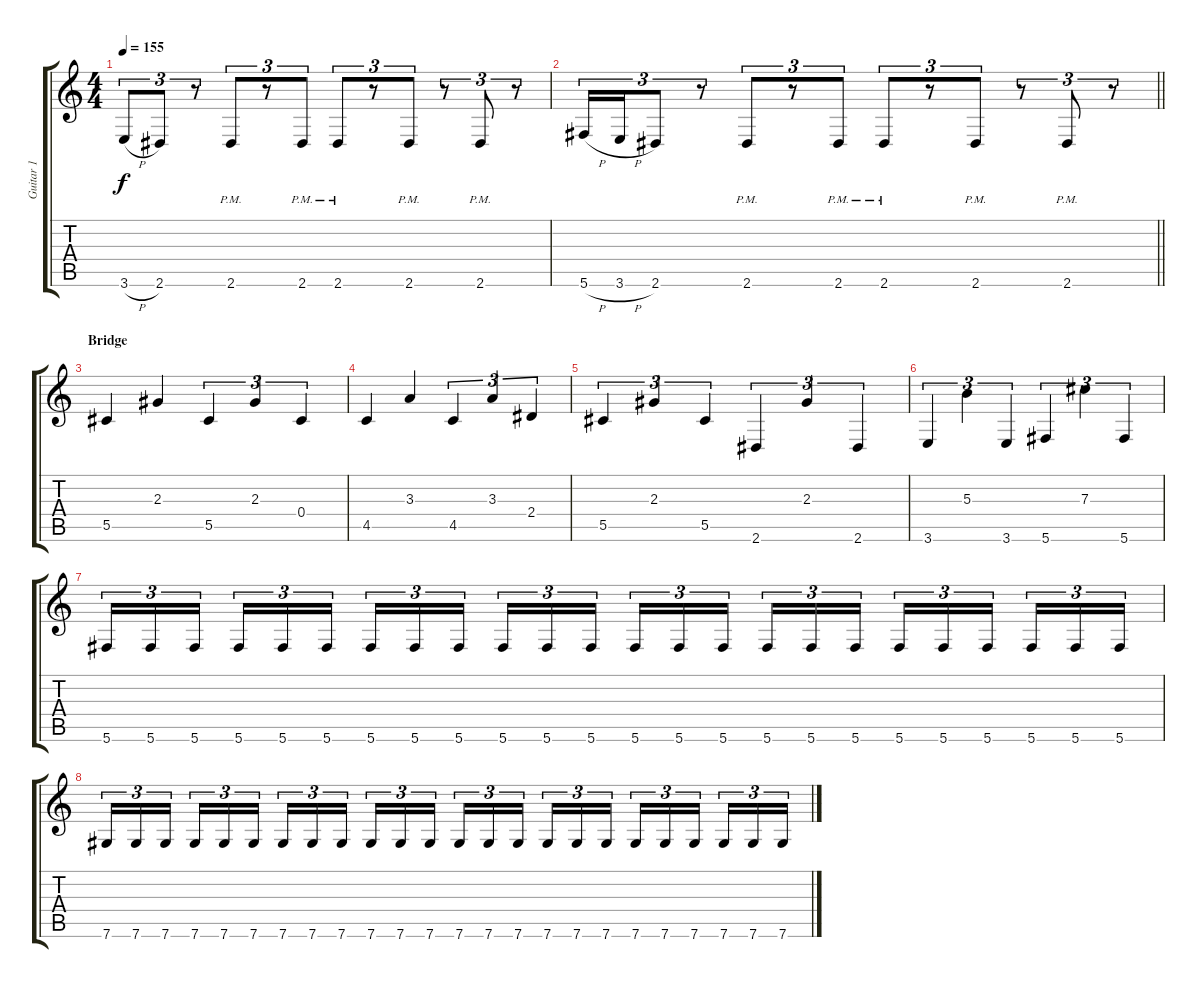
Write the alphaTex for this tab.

\track ("Guitar 1" "Guitar 1") {instrument distortionguitar}
\staff {score tabs}
\tuning (Eb4 Bb3 Gb3 Db3 Ab2 Db2) {hide}
\ts (4 4)
\tempo 155
\clef g2
\ks c
3.6{h}.8{tu (3 2) dy f} 2.6.8{tu (3 2)} r.8{tu (3 2)} 2.6{pm}.8{tu (3 2)} r.8{tu (3 2)} 2.6{pm}.8{tu (3 2)} 2.6{pm}.8{tu (3 2)} r.8{tu (3 2)} 2.6{pm}.8{tu (3 2)} r.8{tu (3 2)} 2.6{pm}.8{tu (3 2)} r.8{tu (3 2)} |
\barLineRight lightlight
5.6{h}.16{tu (3 2)} 3.6{h}.16{tu (3 2)} 2.6.8{tu (3 2)} r.8{tu (3 2)} 2.6{pm}.8{tu (3 2)} r.8{tu (3 2)} 2.6{pm}.8{tu (3 2)} 2.6{pm}.8{tu (3 2)} r.8{tu (3 2)} 2.6{pm}.8{tu (3 2)} r.8{tu (3 2)} 2.6{pm}.8{tu (3 2)} r.8{tu (3 2)} |
\section ("" "Bridge")
5.5.4 2.3.4 5.5.4{tu (3 2)} 2.3.4{tu (3 2)} 0.4.4{tu (3 2)} |
4.5.4 3.3.4 4.5.4{tu (3 2)} 3.3.4{tu (3 2)} 2.4.4{tu (3 2)} |
5.5.4{tu (3 2)} 2.3.4{tu (3 2)} 5.5.4{tu (3 2)} 2.6.4{tu (3 2)} 2.3.4{tu (3 2)} 2.6.4{tu (3 2)} |
3.6.4{tu (3 2)} 5.3.4{tu (3 2)} 3.6.4{tu (3 2)} 5.6.4{tu (3 2)} 7.3.4{tu (3 2)} 5.6.4{tu (3 2)} |
5.6.16{tu (3 2)} 5.6.16{tu (3 2)} 5.6.16{tu (3 2) beam splitsecondary} 5.6.16{tu (3 2)} 5.6.16{tu (3 2)} 5.6.16{tu (3 2)} 5.6.16{tu (3 2)} 5.6.16{tu (3 2)} 5.6.16{tu (3 2) beam splitsecondary} 5.6.16{tu (3 2)} 5.6.16{tu (3 2)} 5.6.16{tu (3 2)} 5.6.16{tu (3 2)} 5.6.16{tu (3 2)} 5.6.16{tu (3 2) beam splitsecondary} 5.6.16{tu (3 2)} 5.6.16{tu (3 2)} 5.6.16{tu (3 2)} 5.6.16{tu (3 2)} 5.6.16{tu (3 2)} 5.6.16{tu (3 2) beam splitsecondary} 5.6.16{tu (3 2)} 5.6.16{tu (3 2)} 5.6.16{tu (3 2)} |
7.6.16{tu (3 2)} 7.6.16{tu (3 2)} 7.6.16{tu (3 2) beam splitsecondary} 7.6.16{tu (3 2)} 7.6.16{tu (3 2)} 7.6.16{tu (3 2)} 7.6.16{tu (3 2)} 7.6.16{tu (3 2)} 7.6.16{tu (3 2) beam splitsecondary} 7.6.16{tu (3 2)} 7.6.16{tu (3 2)} 7.6.16{tu (3 2)} 7.6.16{tu (3 2)} 7.6.16{tu (3 2)} 7.6.16{tu (3 2) beam splitsecondary} 7.6.16{tu (3 2)} 7.6.16{tu (3 2)} 7.6.16{tu (3 2)} 7.6.16{tu (3 2)} 7.6.16{tu (3 2)} 7.6.16{tu (3 2) beam splitsecondary} 7.6.16{tu (3 2)} 7.6.16{tu (3 2)} 7.6.16{tu (3 2)}
